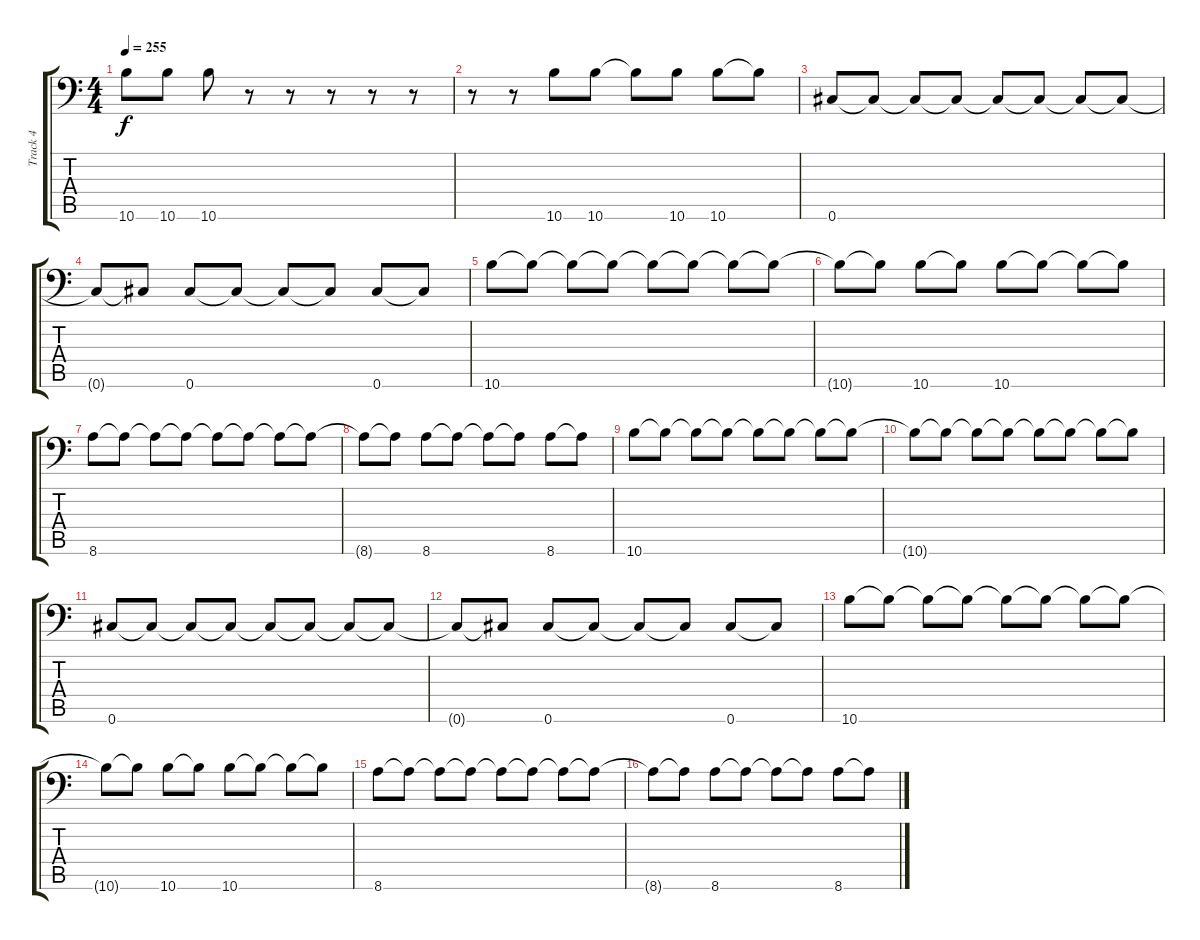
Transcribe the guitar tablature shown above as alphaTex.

\track ("Track 4" "Track 4") {instrument electricbasspick}
\staff {score tabs}
\tuning (Eb4 Bb3 Gb3 Db3 Ab2 Db2) {hide}
\ts (4 4)
\tempo 255
\clef f4
\ks c
10.6{t}.8{dy f} 10.6.8 10.6.8 r.8 r.8 r.8 r.8 r.8 |
r.8 r.8 10.6.8 10.6.8 10.6{t}.8 10.6.8 10.6.8 10.6{t}.8 |
0.6.8 0.6{t}.8 0.6{t}.8 0.6{t}.8 0.6{t}.8 0.6{t}.8 0.6{t}.8 0.6{t}.8 |
0.6{t}.8 0.6{t}.8 0.6.8 0.6{t}.8 0.6{t}.8 0.6{t}.8 0.6.8 0.6{t}.8 |
10.6.8 10.6{t}.8 10.6{t}.8 10.6{t}.8 10.6{t}.8 10.6{t}.8 10.6{t}.8 10.6{t}.8 |
10.6{t}.8 10.6{t}.8 10.6.8 10.6{t}.8 10.6.8 10.6{t}.8 10.6{t}.8 10.6{t}.8 |
8.6.8 8.6{t}.8 8.6{t}.8 8.6{t}.8 8.6{t}.8 8.6{t}.8 8.6{t}.8 8.6{t}.8 |
8.6{t}.8 8.6{t}.8 8.6.8 8.6{t}.8 8.6{t}.8 8.6{t}.8 8.6.8 8.6{t}.8 |
10.6.8 10.6{t}.8 10.6{t}.8 10.6{t}.8 10.6{t}.8 10.6{t}.8 10.6{t}.8 10.6{t}.8 |
10.6{t}.8 10.6{t}.8 10.6{t}.8 10.6{t}.8 10.6{t}.8 10.6{t}.8 10.6{t}.8 10.6{t}.8 |
0.6.8 0.6{t}.8 0.6{t}.8 0.6{t}.8 0.6{t}.8 0.6{t}.8 0.6{t}.8 0.6{t}.8 |
0.6{t}.8 0.6{t}.8 0.6.8 0.6{t}.8 0.6{t}.8 0.6{t}.8 0.6.8 0.6{t}.8 |
10.6.8 10.6{t}.8 10.6{t}.8 10.6{t}.8 10.6{t}.8 10.6{t}.8 10.6{t}.8 10.6{t}.8 |
10.6{t}.8 10.6{t}.8 10.6.8 10.6{t}.8 10.6.8 10.6{t}.8 10.6{t}.8 10.6{t}.8 |
8.6.8 8.6{t}.8 8.6{t}.8 8.6{t}.8 8.6{t}.8 8.6{t}.8 8.6{t}.8 8.6{t}.8 |
8.6{t}.8 8.6{t}.8 8.6.8 8.6{t}.8 8.6{t}.8 8.6{t}.8 8.6.8 8.6{t}.8
